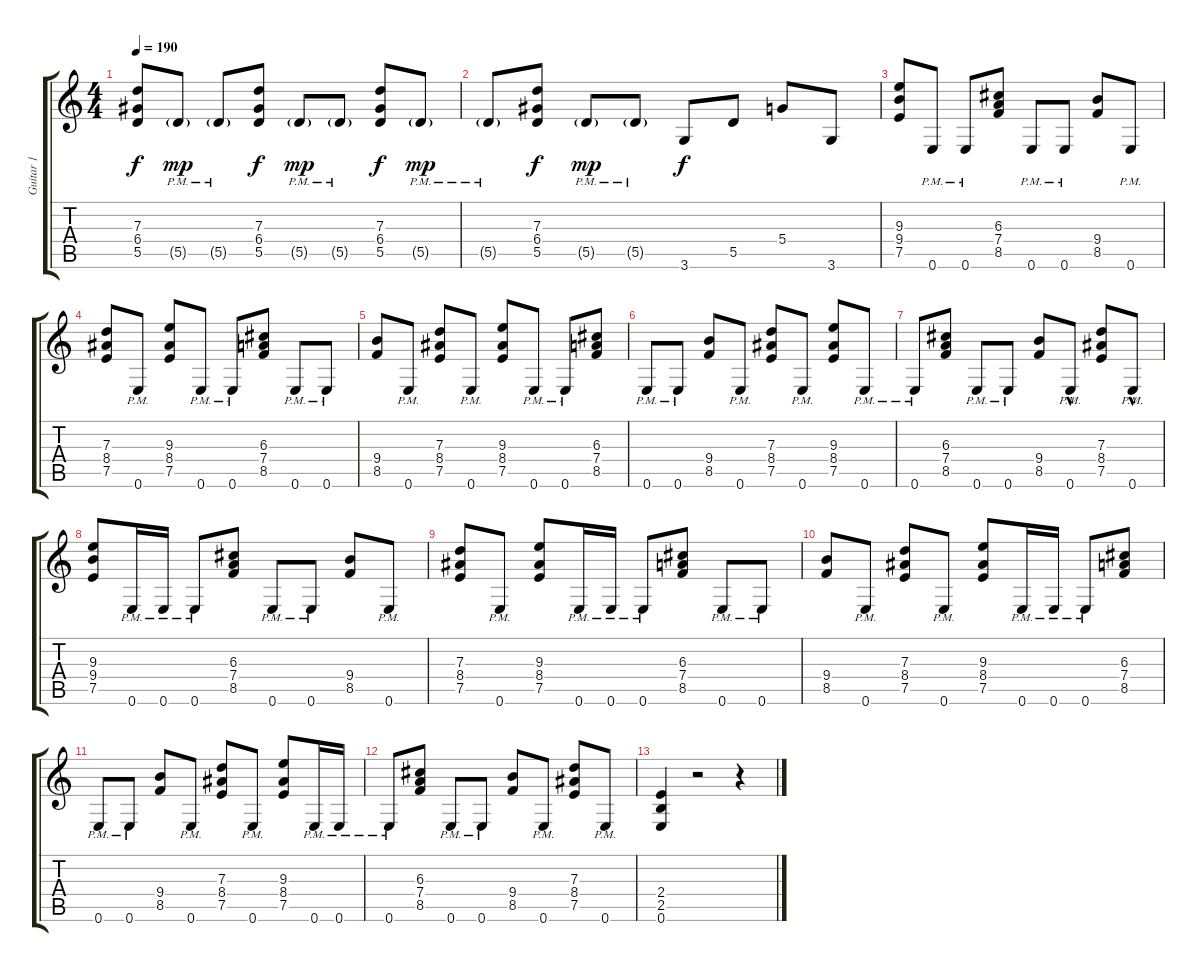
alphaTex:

\track ("Guitar 1" "Guitar 1") {instrument overdrivenguitar}
\staff {score tabs}
\tuning (E4 B3 G3 D3 A2 E2) {hide}
\ts (4 4)
\tempo 190
\clef g2
\ks c
(7.3 6.4 5.5).8{dy f} 5.5{g pm}.8{dy mp} 5.5{g pm}.8 (7.3 6.4 5.5).8{dy f} 5.5{g pm}.8{dy mp} 5.5{g pm}.8 (7.3 6.4 5.5).8{dy f} 5.5{g pm}.8{dy mp} |
5.5{g pm}.8 (7.3 6.4 5.5).8{dy f} 5.5{g pm}.8{dy mp} 5.5{g pm}.8 3.6.8{dy f} 5.5.8 5.4.8 3.6.8 |
(9.3 9.4 7.5).8 0.6{pm}.8 0.6{pm}.8 (6.3 7.4 8.5).8 0.6{pm}.8 0.6{pm}.8 (9.4 8.5).8 0.6{pm}.8 |
(7.3 8.4 7.5).8 0.6{pm}.8 (9.3 8.4 7.5).8 0.6{pm}.8 0.6{pm}.8 (6.3 7.4 8.5).8 0.6{pm}.8 0.6{pm}.8 |
(9.4 8.5).8 0.6{pm}.8 (7.3 8.4 7.5).8 0.6{pm}.8 (9.3 8.4 7.5).8 0.6{pm}.8 0.6{pm}.8 (6.3 7.4 8.5).8 |
0.6{pm}.8 0.6{pm}.8 (9.4 8.5).8 0.6{pm}.8 (7.3 8.4 7.5).8 0.6{pm}.8 (9.3 8.4 7.5).8 0.6{pm}.8 |
0.6{pm}.8 (6.3 7.4 8.5).8 0.6{pm}.8 0.6{pm}.8 (9.4 8.5).8 0.6{hac pm}.8 (7.3 8.4 7.5).8 0.6{hac pm}.8 |
(9.3 9.4 7.5).8 0.6{pm}.16 0.6{pm}.16 0.6{pm}.8 (6.3 7.4 8.5).8 0.6{pm}.8 0.6{pm}.8 (9.4 8.5).8 0.6{pm}.8 |
(7.3 8.4 7.5).8 0.6{pm}.8 (9.3 8.4 7.5).8 0.6{pm}.16 0.6{pm}.16 0.6{pm}.8 (6.3 7.4 8.5).8 0.6{pm}.8 0.6{pm}.8 |
(9.4 8.5).8 0.6{pm}.8 (7.3 8.4 7.5).8 0.6{pm}.8 (9.3 8.4 7.5).8 0.6{pm}.16 0.6{pm}.16 0.6{pm}.8 (6.3 7.4 8.5).8 |
0.6{pm}.8 0.6{pm}.8 (9.4 8.5).8 0.6{pm}.8 (7.3 8.4 7.5).8 0.6{pm}.8 (9.3 8.4 7.5).8 0.6{pm}.16 0.6{pm}.16 |
0.6{pm}.8 (6.3 7.4 8.5).8 0.6{pm}.8 0.6{pm}.8 (9.4 8.5).8 0.6{pm}.8 (7.3 8.4 7.5).8 0.6{pm}.8 |
(2.4 2.5 0.6).4 r.2 r.4
